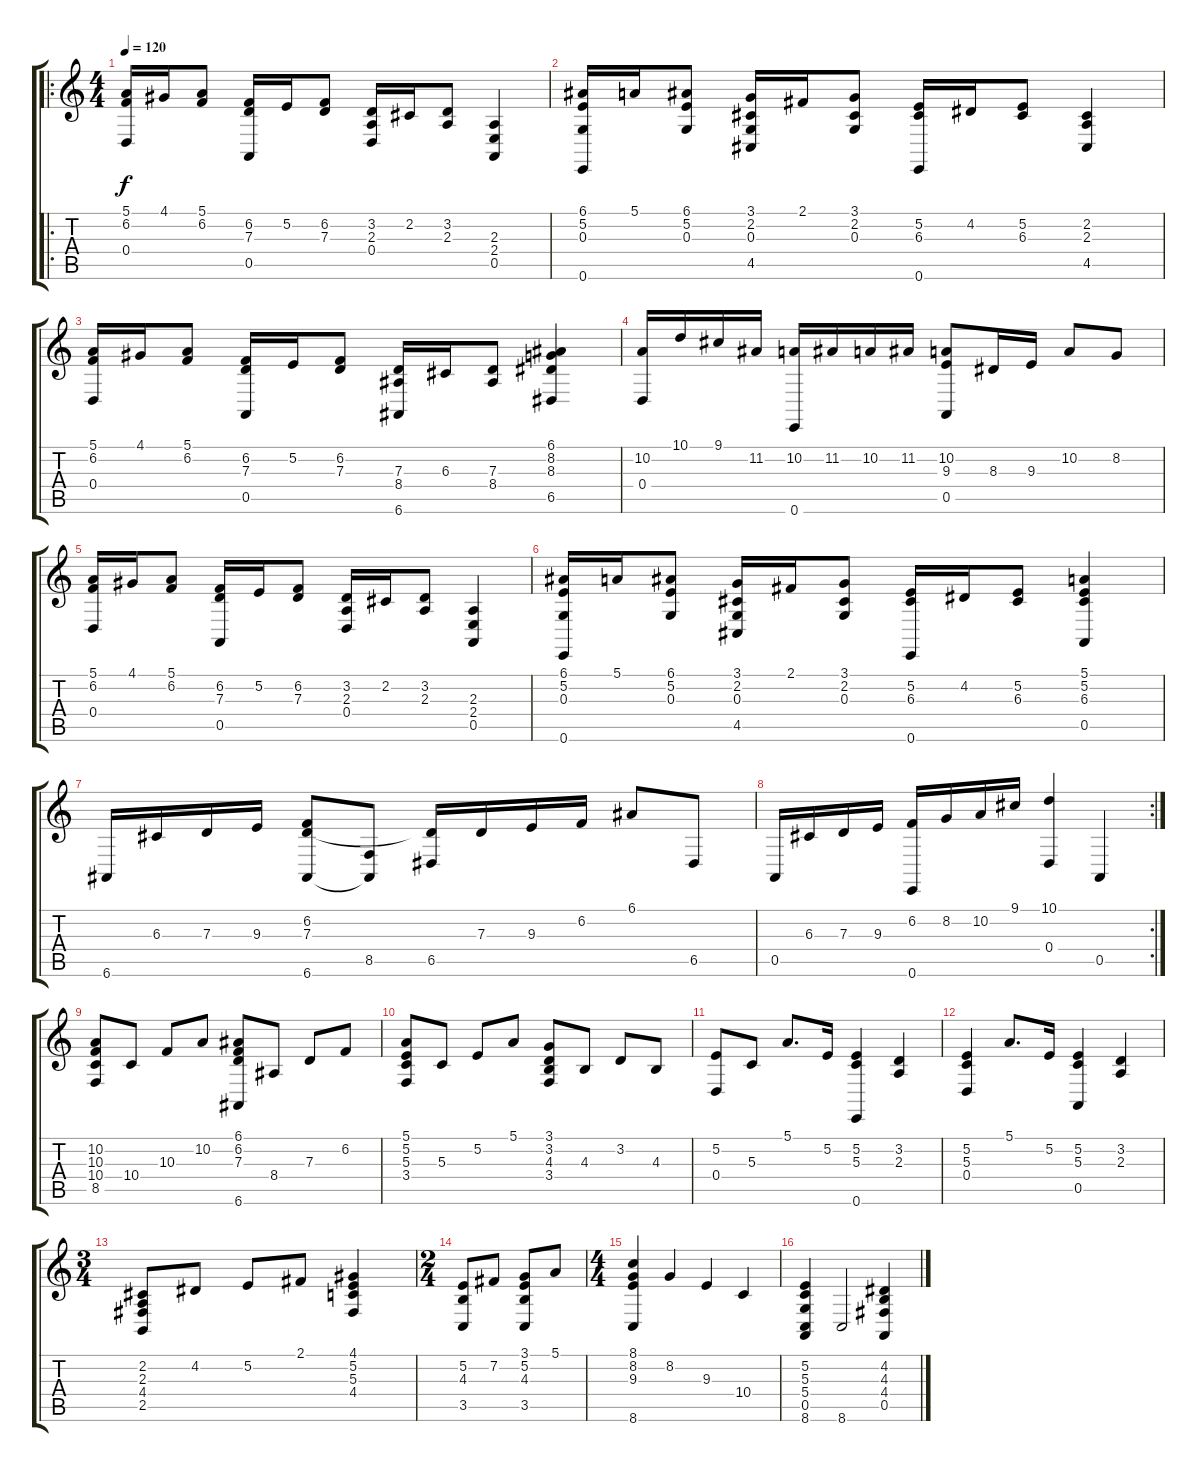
\track "" {instrument acousticgrandpiano}
\staff {score tabs}
\tuning (E4 B3 G3 D3 A2 E2) {hide}
\ro
\ts (4 4)
\tempo 120
\clef g2
\ks c
(5.1 6.2 0.4).16{dy f} 4.1.16 (5.1 6.2).8 (6.2 7.3 0.5).16 5.2.16 (6.2 7.3).8 (3.2 2.3 0.4).16 2.2.16 (3.2 2.3).8 (2.3 2.4 0.5).4 |
(6.1 5.2 0.3 0.6).16 5.1.16 (6.1 5.2 0.3).8 (3.1 2.2 0.3 4.5).16 2.1.16 (3.1 2.2 0.3).8 (5.2 6.3 0.6).16 4.2.16 (5.2 6.3).8 (2.2 2.3 4.5).4 |
(5.1 6.2 0.4).16 4.1.16 (5.1 6.2).8 (6.2 7.3 0.5).16 5.2.16 (6.2 7.3).8 (7.3 8.4 6.6).16 6.3.16 (7.3 8.4).8 (6.1 8.2 8.3 6.5).4 |
(10.2 0.4).16 10.1.16 9.1.16 11.2.16 (10.2 0.6).16 11.2.16 10.2.16 11.2.16 (10.2 9.3 0.5).8 8.3.16 9.3.16 10.2.8 8.2.8 |
(5.1 6.2 0.4).16 4.1.16 (5.1 6.2).8 (6.2 7.3 0.5).16 5.2.16 (6.2 7.3).8 (3.2 2.3 0.4).16 2.2.16 (3.2 2.3).8 (2.3 2.4 0.5).4 |
(6.1 5.2 0.3 0.6).16 5.1.16 (6.1 5.2 0.3).8 (3.1 2.2 0.3 4.5).16 2.1.16 (3.1 2.2 0.3).8 (5.2 6.3 0.6).16 4.2.16 (5.2 6.3).8 (5.1 5.2 6.3 0.5).4 |
6.6.16 6.3.16 7.3.16 9.3.16 (6.2 7.3 6.6).8 (8.5 6.6{t}).8 (7.3{t} 6.5).16 7.3.16 9.3.16 6.2.16 6.1.8 6.5.8 |
\rc 2
0.5.16 6.3.16 7.3.16 9.3.16 (6.2 0.6).16 8.2.16 10.2.16 9.1.16 (10.1 0.4).4 0.5.4 |
(10.2 10.3 10.4 8.5).8 10.4.8 10.3.8 10.2.8 (6.1 6.2 7.3 6.6).8 8.4.8 7.3.8 6.2.8 |
(5.1 5.2 5.3 3.4).8 5.3.8 5.2.8 5.1.8 (3.1 3.2 4.3 3.4).8 4.3.8 3.2.8 4.3.8 |
(5.2 0.4).8 5.3.8 5.1.8{d} 5.2.16 (5.2 5.3 0.6).4 (3.2 2.3).4 |
(5.2 5.3 0.4).4 5.1.8{d} 5.2.16 (5.2 5.3 0.5).4 (3.2 2.3).4 |
\ts (3 4)
(2.2 2.3 4.4 2.5).8 4.2.8 5.2.8 2.1.8 (4.1 5.2 5.3 4.4).4 |
\ts (2 4)
(5.2 4.3 3.5).8 7.2.8 (3.1 5.2 4.3 3.5).8 5.1.8 |
\ts (4 4)
(8.1 8.2 9.3 8.6).4 8.2.4 9.3.4 10.4.4 |
(5.2 5.3 5.4 0.5 8.6).4 8.6.2 (4.2 4.3 4.4 0.5).4
